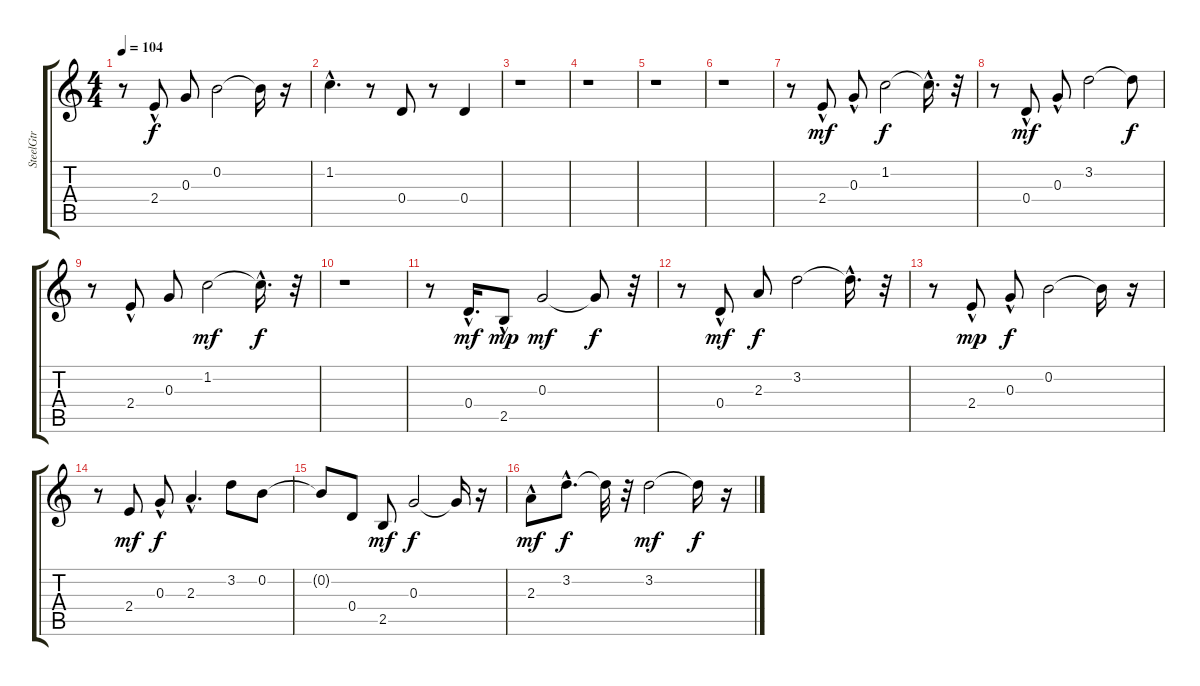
\track ("SteelGtr" "SteelGtr") {instrument acousticguitarsteel}
\staff {score tabs}
\tuning (E4 B3 G3 D3 A2 E2) {hide}
\ts (4 4)
\tempo 104
\clef g2
\ks c
r.8{dy f} 2.4{hac}.8 0.3.8 0.2.2 0.2{t}.16 r.16 |
1.2{hac}.4{d} r.8 0.4.8 r.8 0.4.4 |
r.1 |
r.1 |
r.1 |
r.1 |
r.8 2.4{hac}.8{dy mf} 0.3{hac}.8 1.2.2{dy f} 1.2{hac t}.16{d} r.32 |
r.8 0.4{hac}.8{dy mf} 0.3{hac}.8 3.2.2 3.2{t}.8{dy f} |
r.8 2.4{hac}.8 0.3.8 1.2.2{dy mf} 1.2{hac t}.16{d dy f} r.32 |
r.1 |
r.8 0.4{hac}.16{d dy mf} 2.5{hac}.8{dy mp} 0.3.2{dy mf} 0.3{t}.8{dy f} r.32 |
r.8 0.4{hac}.8{dy mf} 2.3.8{dy f} 3.2.2 3.2{hac t}.16{d} r.32 |
r.8 2.4{hac}.8{dy mp} 0.3{hac}.8{dy f} 0.2.2 0.2{t}.16 r.16 |
r.8 2.4.8{dy mf} 0.3{hac}.8{dy f} 2.3{hac}.4{d} 3.2.8 0.2.8 |
0.2{t}.8 0.4.8 2.5.8{dy mf} 0.3.2{dy f} 0.3{t}.16 r.16 |
2.3{hac}.8{dy mf} 3.2{hac}.8{d dy f} 3.2{t}.32 r.32 3.2.2{dy mf} 3.2{t}.16{dy f} r.16
